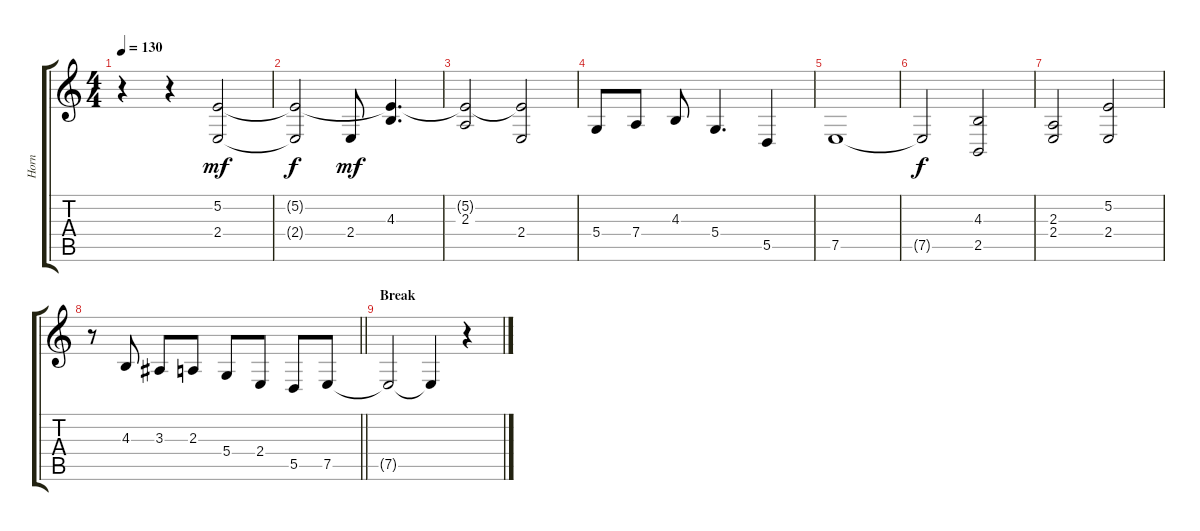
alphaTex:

\track ("Horn" "Horn") {instrument trumpet}
\staff {score tabs}
\tuning (E4 B3 G3 D3 A2 E2) {hide}
\ts (4 4)
\tempo 130
\clef g2
\ks c
r.4{dy f} r.4 (5.2 2.4).2{dy mf} |
(5.2{t} 2.4{t}).2{dy f} 2.4.8{dy mf} (5.2{t} 4.3).4{d} |
(5.2{t} 2.3).2 (5.2{t} 2.4).2 |
5.4.8 7.4.8 4.3.8 5.4.4{d} 5.5.4 |
7.5.1 |
7.5{t}.2{dy f} (4.3 2.5).2{volume 14} |
(2.3 2.4).2{volume 15} (5.2 2.4).2{volume 16} |
\barLineRight lightlight
r.8 4.3.8 3.3.8 2.3.8 5.4.8 2.4.8 5.5.8 7.5.8 |
\section ("" "Break")
7.5{t}.2 7.5{t}.4 r.4
